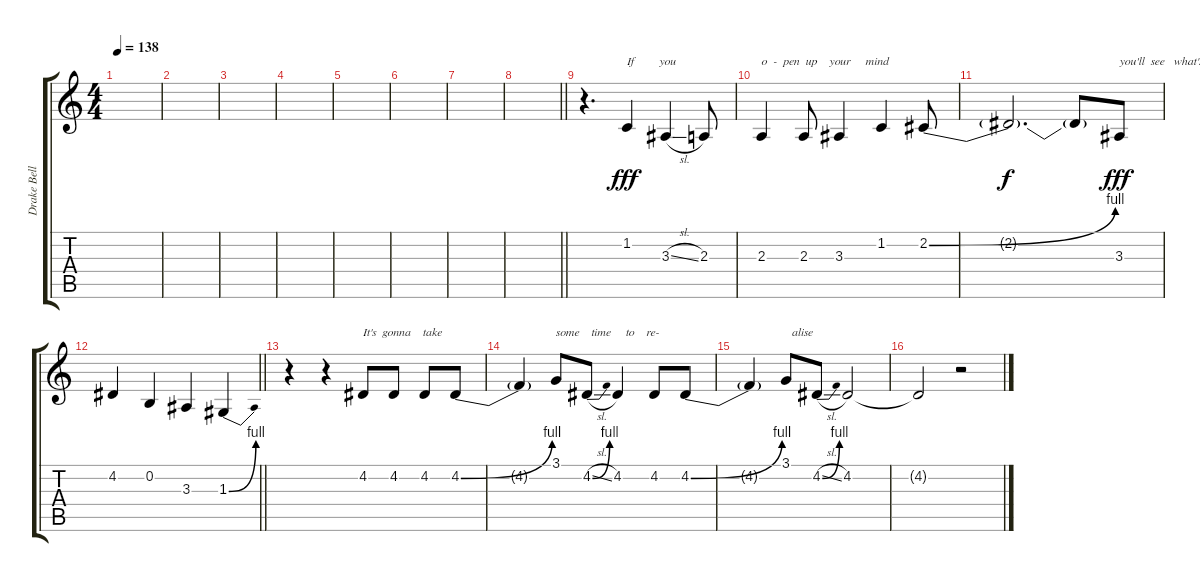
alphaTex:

\track ("Drake Bell Voice" "Drake Bell") {instrument lead6voice}
\staff {score tabs}
\tuning (E4 B3 G3 D3 A2 E2) {hide}
\ts (4 4)
\tempo 138
\clef g2
\ks c
|
|
|
|
|
|
|
\barLineRight lightlight
|
r.4{d} 1.2.4{txt "If        you" dy fff} 3.3{sl}.4 2.3.8 |
2.3.4{txt "o  -  pen  up    your     mind"} 2.3.8 3.3.4 1.2.4 2.2{be (bend 0 0 60 4)}.8 |
2.2{t}.2{d dy f} 2.2{t}.8 3.3.8{txt "you'll  see   what's   in - side" dy fff} |
\barLineRight lightlight
4.2.4 0.2.4 3.3.4 1.3{be (bend 0 0 60 4)}.4 |
r.4 r.4 4.2.8{txt "It's  gonna    take "} 4.2.8 4.2.8 4.2{be (bend 0 0 60 4)}.8 |
4.2{t}.4 3.1.8{txt "some    time     to    re-"} 4.2{be (bend 0 0 60 4) sl}.8 4.2.4 4.2.8 4.2{be (bend 0 0 60 4)}.8 |
4.2{t}.4 3.1.8{txt "  alise"} 4.2{be (bend 0 0 60 4) sl}.8 4.2.2 |
4.2{t}.2 r.2
